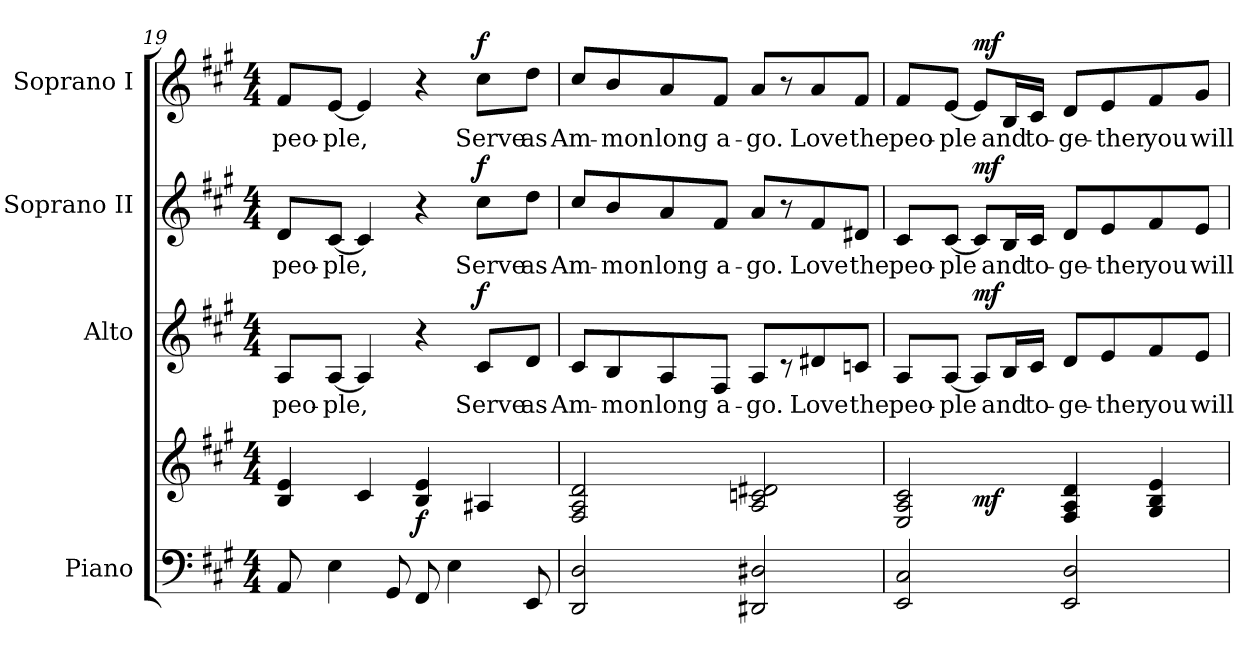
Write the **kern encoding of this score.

**kern	**kern	**dynam	**kern	**text	**dynam	**kern	**text	**dynam	**kern	**text	**dynam
*part4	*part4	*part4	*part3	*part3	*part3	*part2	*part2	*part2	*part1	*part1	*part1
*staff5	*staff4	*staff4/5	*staff3	*staff3	*staff3	*staff2	*staff2	*staff2	*staff1	*staff1	*staff1
*I"Piano	*	*	*I"Alto	*	*	*I"Soprano II	*	*	*I"Soprano I	*	*
*	*	*	*I'A	*	*	*I'S2	*	*	*I'S1	*	*
*clefF4	*clefG2	*	*clefG2	*	*	*clefG2	*	*	*clefG2	*	*
*k[f#c#g#]	*k[f#c#g#]	*	*k[f#c#g#]	*	*	*k[f#c#g#]	*	*	*k[f#c#g#]	*	*
*A:	*A:	*	*A:	*	*	*A:	*	*	*A:	*	*
*M4/4	*M4/4	*	*M4/4	*	*	*M4/4	*	*	*M4/4	*	*
=19	=19	=19	=19	=19	=19	=19	=19	=19	=19	=19	=19
!	!	!	!	!LO:LY:b	!	!	!	!	!	!	!
!	!	!	!	!	!	!	!LO:LY:b	!	!	!	!
!	!	!	!	!	!	!	!	!	!	!LO:LY:b	!
8AA/	4B/ 4e/	.	8A/L	peo-	.	8d/L	peo-	.	8f#/L	peo-	.
!	!	!	!	!LO:LY:b	!	!	!	!	!	!	!
!	!	!	!	!	!	!	!LO:LY:b	!	!	!	!
!	!	!	!	!	!	!	!	!	!	!LO:LY:b	!
4E\	.	.	[8A/J	-ple,	.	[8c#/J	-ple,	.	[8e/J	-ple,	.
.	4c#/	.	4A/]	.	.	4c#/]	.	.	4e/]	.	.
8GG#/	.	.	.	.	.	.	.	.	.	.	.
!	!	!LO:DY:b	!	!	!	!	!	!	!	!	!
8FF#/	4B/ 4e/	f	4r	.	.	4r	.	.	4r	.	.
4E\	.	.	.	.	.	.	.	.	.	.	.
!	!	!	!	!LO:LY:b	!	!	!	!	!	!	!
!	!	!	!	!	!	!	!LO:LY:b	!	!	!	!
!	!	!	!	!	!LO:DY:b	!	!	!LO:DY:b	!	!LO:LY:b	!LO:DY:b
.	4A#X/	.	8c#/L	Serve	f	8cc#\L	Serve	f	8cc#\L	Serve	f
!	!	!	!	!LO:LY:b	!	!	!	!	!	!	!
!	!	!	!	!	!	!	!LO:LY:b	!	!	!	!
!	!	!	!	!	!	!	!	!	!	!LO:LY:b	!
8EE/	.	.	8d/J	as	.	8dd\J	as	.	8dd\J	as	.
!!LO:PB:g=z
=20	=20	=20	=20	=20	=20	=20	=20	=20	=20	=20	=20
!	!	!	!	!LO:LY:b	!	!	!	!	!	!	!
!	!	!	!	!	!	!	!LO:LY:b	!	!	!	!
!	!	!	!	!	!	!	!	!	!	!LO:LY:b	!
2DD/ 2D/	2F#/ 2A/ 2d/	.	8c#/L	Am-	.	8cc#/L	Am-	.	8cc#/L	Am-	.
!	!	!	!	!LO:LY:b	!	!	!	!	!	!	!
!	!	!	!	!	!	!	!LO:LY:b	!	!	!	!
!	!	!	!	!	!	!	!	!	!	!LO:LY:b	!
.	.	.	8B/	-mon	.	8b/	-mon	.	8b/	-mon	.
!	!	!	!	!LO:LY:b	!	!	!	!	!	!	!
!	!	!	!	!	!	!	!LO:LY:b	!	!	!	!
!	!	!	!	!	!	!	!	!	!	!LO:LY:b	!
.	.	.	8A/	long	.	8a/	long	.	8a/	long	.
!	!	!	!	!LO:LY:b	!	!	!	!	!	!	!
!	!	!	!	!	!	!	!LO:LY:b	!	!	!	!
!	!	!	!	!	!	!	!	!	!	!LO:LY:b	!
.	.	.	8F#/J	a-	.	8f#/J	a-	.	8f#/J	a-	.
!	!	!	!	!LO:LY:b	!	!	!	!	!	!	!
!	!	!	!	!	!	!	!LO:LY:b	!	!	!	!
!	!	!	!	!	!	!	!	!	!	!LO:LY:b	!
2DD#X/ 2D#X/	2A/ 2cn/ 2d#X/	] ]	8A/L	-go.	.	8a/L	-go.	.	8a/L	-go.	.
.	.	.	8r	.	.	8r	.	.	8r	.	.
!	!	!	!	!LO:LY:b	!	!	!	!	!	!	!
!	!	!	!	!	!	!	!LO:LY:b	!	!	!	!
!	!	!	!	!	!	!	!	!	!	!LO:LY:b	!
.	.	.	8d#X/	Love	.	8f#/	Love	.	8a/	Love	.
!	!	!	!	!LO:LY:b	!	!	!	!	!	!	!
!	!	!	!	!	!	!	!LO:LY:b	!	!	!	!
!	!	!	!	!	!	!	!	!	!	!LO:LY:b	!
.	.	.	8cn/J	the	.	8d#X/J	the	.	8f#/J	the	.
=21	=21	=21	=21	=21	=21	=21	=21	=21	=21	=21	=21
!	!	!	!	!LO:LY:b	!	!	!	!	!	!	!
!	!	!	!	!	!	!	!LO:LY:b	!	!	!	!
!	!	!	!	!	!	!	!	!	!	!LO:LY:b	!
*	*^	*	*	*	*	*	*	*	*	*	*
2EE/ 2C#/	2E/ 2A/ 2c#/	4ryy	.	8A/L	peo-	.	8c#/L	peo-	.	8f#/L	peo-	.
!	!	!	!	!	!LO:LY:b	!	!	!	!	!	!	!
!	!	!	!	!	!	!	!	!LO:LY:b	!	!	!	!
!	!	!	!	!	!	!	!	!	!	!	!LO:LY:b	!
.	.	.	.	[8A/J	-ple	.	[8c#/J	-ple	.	[8e/J	-ple	.
!	!	!	!LO:DY:b	!	!	!LO:DY:b	!	!	!LO:DY:b	!	!	!LO:DY:b
.	.	2.ryy	mf	8A/L]	.	mf	8c#/L]	.	mf	8e/L]	.	mf
!	!	!	!	!	!LO:LY:b	!	!	!	!	!	!	!
!	!	!	!	!	!	!	!	!LO:LY:b	!	!	!	!
!	!	!	!	!	!	!	!	!	!	!	!LO:LY:b	!
.	.	.	.	16B/L	and	.	16B/L	and	.	16B/L	and	.
!	!	!	!	!	!LO:LY:b	!	!	!	!	!	!	!
!	!	!	!	!	!	!	!	!LO:LY:b	!	!	!	!
!	!	!	!	!	!	!	!	!	!	!	!LO:LY:b	!
.	.	.	.	16c#/JJ	to-	.	16c#/JJ	to-	.	16c#/JJ	to-	.
!	!	!	!	!	!LO:LY:b	!	!	!	!	!	!	!
!	!	!	!	!	!	!	!	!LO:LY:b	!	!	!	!
!	!	!	!	!	!	!	!	!	!	!	!LO:LY:b	!
2EE/ 2D/	4F#/ 4A/ 4d/	.	.	8d/L	-ge-	.	8d/L	-ge-	.	8d/L	-ge-	.
!	!	!	!	!	!LO:LY:b	!	!	!	!	!	!	!
!	!	!	!	!	!	!	!	!LO:LY:b	!	!	!	!
!	!	!	!	!	!	!	!	!	!	!	!LO:LY:b	!
.	.	.	.	8e/	-ther	.	8e/	-ther	.	8e/	-ther	.
!	!	!	!	!	!LO:LY:b	!	!	!	!	!	!	!
!	!	!	!	!	!	!	!	!LO:LY:b	!	!	!	!
!	!	!	!	!	!	!	!	!	!	!	!LO:LY:b	!
.	4G#/ 4B/ 4e/	.	.	8f#/	you	.	8f#/	you	.	8f#/	you	.
!	!	!	!	!	!LO:LY:b	!	!	!	!	!	!	!
!	!	!	!	!	!	!	!	!LO:LY:b	!	!	!	!
!	!	!	!	!	!	!	!	!	!	!	!LO:LY:b	!
.	.	.	.	8e/J	will	.	8e/J	will	.	8g#/J	will	.
*	*v	*v	*	*	*	*	*	*	*	*	*	*
=	=	=	=	=	=	=	=	=	=	=	=
*-	*-	*-	*-	*-	*-	*-	*-	*-	*-	*-	*-
